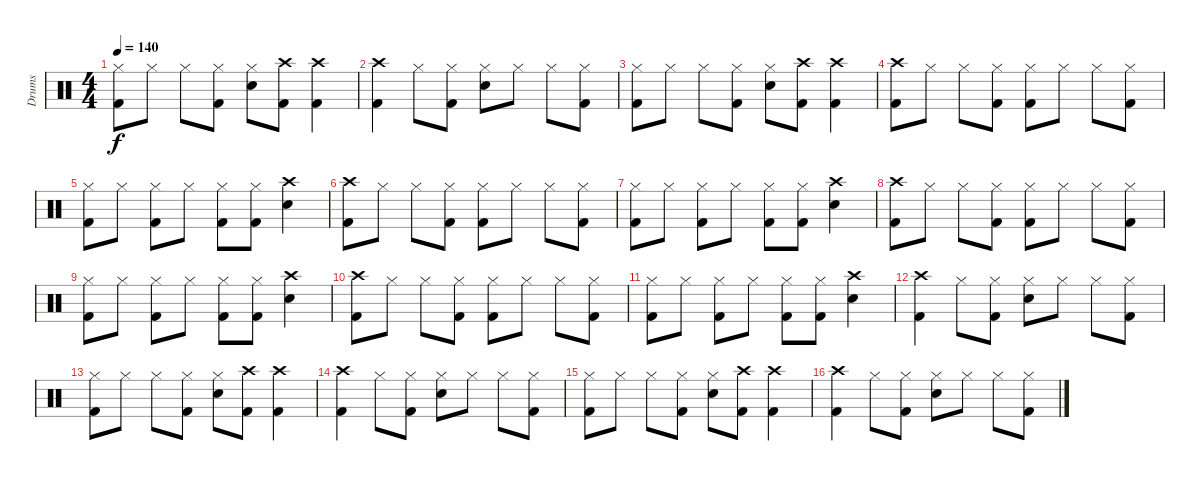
\track ("Drums" "Drums") {instrument percussion}
\staff {score}
\articulation defaults
\ts (4 4)
\tempo 140
\clef neutral
\ks c
("Hi-Hat (closed)" "Kick (hit) 2").8{dy f} "Hi-Hat (closed)".8 "Hi-Hat (closed)".8 ("Hi-Hat (closed)" "Kick (hit) 2").8 ("Hi-Hat (closed)" "Electric Snare (hit)").8 ("Crash high (hit)" "Kick (hit) 2").8 ("Crash high (hit)" "Kick (hit) 2").4 |
("Crash high (hit)" "Kick (hit) 2").4 "Hi-Hat (closed)".8 ("Hi-Hat (closed)" "Kick (hit) 2").8 ("Hi-Hat (closed)" "Electric Snare (hit)").8 "Hi-Hat (closed)".8 "Hi-Hat (closed)".8 ("Hi-Hat (closed)" "Kick (hit) 2").8 |
("Hi-Hat (closed)" "Kick (hit) 2").8 "Hi-Hat (closed)".8 "Hi-Hat (closed)".8 ("Hi-Hat (closed)" "Kick (hit) 2").8 ("Hi-Hat (closed)" "Electric Snare (hit)").8 ("Crash high (hit)" "Kick (hit) 2").8 ("Crash high (hit)" "Kick (hit) 2").4 |
("Crash high (hit)" "Kick (hit) 2").8 "Hi-Hat (closed)".8 "Hi-Hat (closed)".8 ("Hi-Hat (closed)" "Kick (hit) 2").8 ("Hi-Hat (closed)" "Kick (hit) 2").8 "Hi-Hat (closed)".8 "Hi-Hat (closed)".8 ("Hi-Hat (closed)" "Kick (hit) 2").8 |
("Hi-Hat (closed)" "Kick (hit) 2").8 "Hi-Hat (closed)".8 ("Hi-Hat (closed)" "Kick (hit) 2").8 "Hi-Hat (closed)".8 ("Hi-Hat (closed)" "Kick (hit) 2").8 ("Hi-Hat (closed)" "Kick (hit) 2").8 ("Crash high (hit)" "Electric Snare (hit)").4 |
("Crash high (hit)" "Kick (hit) 2").8 "Hi-Hat (closed)".8 "Hi-Hat (closed)".8 ("Hi-Hat (closed)" "Kick (hit) 2").8 ("Hi-Hat (closed)" "Kick (hit) 2").8 "Hi-Hat (closed)".8 "Hi-Hat (closed)".8 ("Hi-Hat (closed)" "Kick (hit) 2").8 |
("Hi-Hat (closed)" "Kick (hit) 2").8 "Hi-Hat (closed)".8 ("Hi-Hat (closed)" "Kick (hit) 2").8 "Hi-Hat (closed)".8 ("Hi-Hat (closed)" "Kick (hit) 2").8 ("Hi-Hat (closed)" "Kick (hit) 2").8 ("Crash high (hit)" "Electric Snare (hit)").4 |
("Crash high (hit)" "Kick (hit) 2").8 "Hi-Hat (closed)".8 "Hi-Hat (closed)".8 ("Hi-Hat (closed)" "Kick (hit) 2").8 ("Hi-Hat (closed)" "Kick (hit) 2").8 "Hi-Hat (closed)".8 "Hi-Hat (closed)".8 ("Hi-Hat (closed)" "Kick (hit) 2").8 |
("Hi-Hat (closed)" "Kick (hit) 2").8 "Hi-Hat (closed)".8 ("Hi-Hat (closed)" "Kick (hit) 2").8 "Hi-Hat (closed)".8 ("Hi-Hat (closed)" "Kick (hit) 2").8 ("Hi-Hat (closed)" "Kick (hit) 2").8 ("Crash high (hit)" "Electric Snare (hit)").4 |
("Crash high (hit)" "Kick (hit) 2").8 "Hi-Hat (closed)".8 "Hi-Hat (closed)".8 ("Hi-Hat (closed)" "Kick (hit) 2").8 ("Hi-Hat (closed)" "Kick (hit) 2").8 "Hi-Hat (closed)".8 "Hi-Hat (closed)".8 ("Hi-Hat (closed)" "Kick (hit) 2").8 |
("Hi-Hat (closed)" "Kick (hit) 2").8 "Hi-Hat (closed)".8 ("Hi-Hat (closed)" "Kick (hit) 2").8 "Hi-Hat (closed)".8 ("Hi-Hat (closed)" "Kick (hit) 2").8 ("Hi-Hat (closed)" "Kick (hit) 2").8 ("Crash high (hit)" "Electric Snare (hit)").4 |
("Crash high (hit)" "Kick (hit) 2").4 "Hi-Hat (closed)".8 ("Hi-Hat (closed)" "Kick (hit) 2").8 ("Hi-Hat (closed)" "Electric Snare (hit)").8 "Hi-Hat (closed)".8 "Hi-Hat (closed)".8 ("Hi-Hat (closed)" "Kick (hit) 2").8 |
("Hi-Hat (closed)" "Kick (hit) 2").8 "Hi-Hat (closed)".8 "Hi-Hat (closed)".8 ("Hi-Hat (closed)" "Kick (hit) 2").8 ("Hi-Hat (closed)" "Electric Snare (hit)").8 ("Crash high (hit)" "Kick (hit) 2").8 ("Crash high (hit)" "Kick (hit) 2").4 |
("Crash high (hit)" "Kick (hit) 2").4 "Hi-Hat (closed)".8 ("Hi-Hat (closed)" "Kick (hit) 2").8 ("Hi-Hat (closed)" "Electric Snare (hit)").8 "Hi-Hat (closed)".8 "Hi-Hat (closed)".8 ("Hi-Hat (closed)" "Kick (hit) 2").8 |
("Hi-Hat (closed)" "Kick (hit) 2").8 "Hi-Hat (closed)".8 "Hi-Hat (closed)".8 ("Hi-Hat (closed)" "Kick (hit) 2").8 ("Hi-Hat (closed)" "Electric Snare (hit)").8 ("Crash high (hit)" "Kick (hit) 2").8 ("Crash high (hit)" "Kick (hit) 2").4 |
("Crash high (hit)" "Kick (hit) 2").4 "Hi-Hat (closed)".8 ("Hi-Hat (closed)" "Kick (hit) 2").8 ("Hi-Hat (closed)" "Electric Snare (hit)").8 "Hi-Hat (closed)".8 "Hi-Hat (closed)".8 ("Hi-Hat (closed)" "Kick (hit) 2").8
